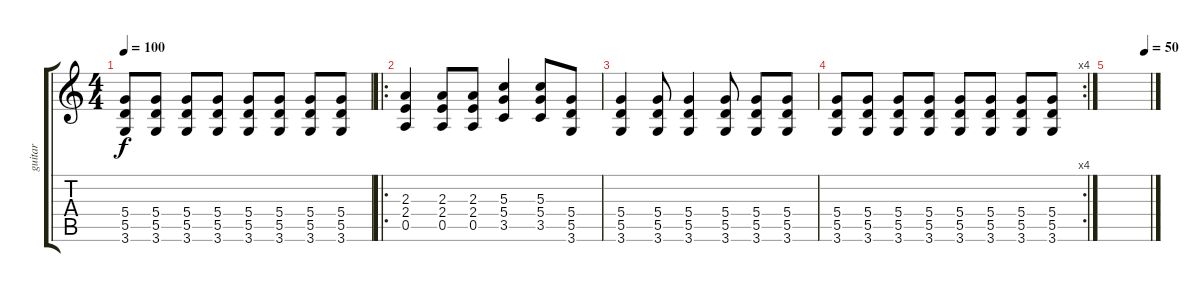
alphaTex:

\track ("guitar" "guitar") {instrument distortionguitar}
\staff {score tabs}
\tuning (E4 B3 G3 D3 A2 E2) {hide}
\ts (4 4)
\tempo 100
\clef g2
\ks c
(5.4 5.5 3.6).8{dy f instrument distortionguitar} (5.4 5.5 3.6).8 (5.4 5.5 3.6).8 (5.4 5.5 3.6).8 (5.4 5.5 3.6).8 (5.4 5.5 3.6).8 (5.4 5.5 3.6).8 (5.4 5.5 3.6).8 |
\ro
(2.3 2.4 0.5).4 (2.3 2.4 0.5).8 (2.3 2.4 0.5).8 (5.3 5.4 3.5).4 (5.3 5.4 3.5).8 (5.4 5.5 3.6).8 |
(5.4 5.5 3.6).4 (5.4 5.5 3.6).8 (5.4 5.5 3.6).4 (5.4 5.5 3.6).8 (5.4 5.5 3.6).8 (5.4 5.5 3.6).8 |
\rc 4
(5.4 5.5 3.6).8 (5.4 5.5 3.6).8 (5.4 5.5 3.6).8 (5.4 5.5 3.6).8 (5.4 5.5 3.6).8 (5.4 5.5 3.6).8 (5.4 5.5 3.6).8 (5.4 5.5 3.6).8 |
\tempo (50 0.875)
